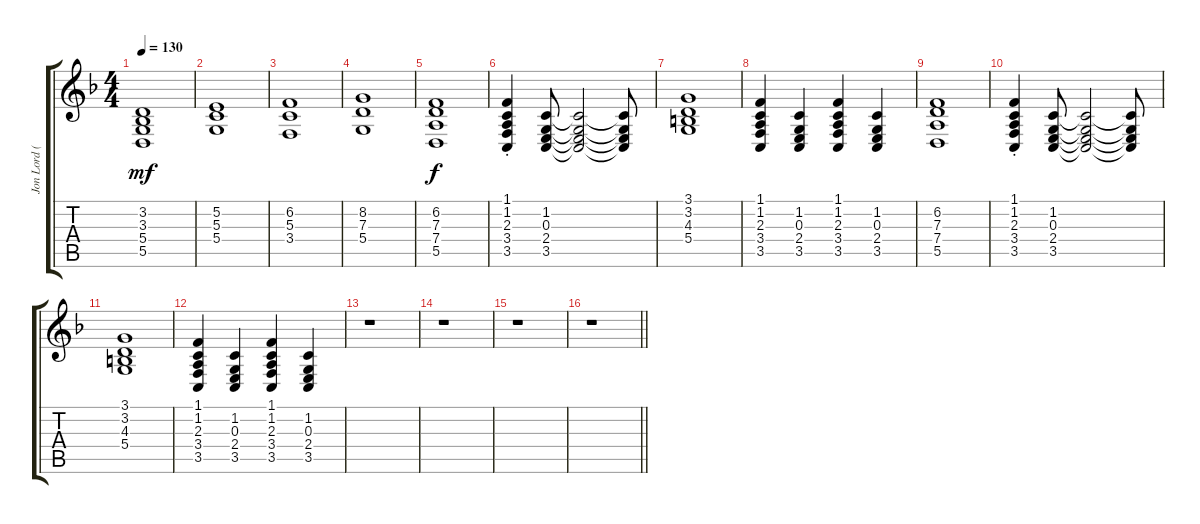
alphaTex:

\track ("Jon Lord (Organ)" "Jon Lord (") {instrument drawbarorgan}
\staff {score tabs}
\tuning (E4 B3 G3 D3 A2 E2) {hide}
\ts (4 4)
\tempo 130
\clef g2
\ks f
(3.2 3.3 5.4 5.5).1{dy mf} |
(5.2 5.3 5.4).1 |
(6.2 5.3 3.4).1 |
(8.2 7.3 5.4).1 |
(6.2 7.3 7.4 5.5).1{dy f} |
(1.1{st} 1.2{st} 2.3{st} 3.4{st} 3.5{st}).4 (1.2 0.3 2.4 3.5).8 (1.2{t} 0.3{t} 2.4{t} 3.5{t}).2 (1.2{t} 0.3{t} 2.4{t} 3.5{t}).8 |
(3.1 3.2 4.3 5.4).1 |
(1.1 1.2 2.3 3.4 3.5).4 (1.2 0.3 2.4 3.5).4 (1.1 1.2 2.3 3.4 3.5).4 (1.2 0.3 2.4 3.5).4 |
(6.2 7.3 7.4 5.5).1 |
(1.1{st} 1.2{st} 2.3{st} 3.4{st} 3.5{st}).4 (1.2 0.3 2.4 3.5).8 (1.2{t} 0.3{t} 2.4{t} 3.5{t}).2 (1.2{t} 0.3{t} 2.4{t} 3.5{t}).8 |
(3.1 3.2 4.3 5.4).1 |
(1.1 1.2 2.3 3.4 3.5).4 (1.2 0.3 2.4 3.5).4 (1.1 1.2 2.3 3.4 3.5).4 (1.2 0.3 2.4 3.5).4 |
r.1 |
r.1 |
r.1 |
\barLineRight lightlight
r.1
